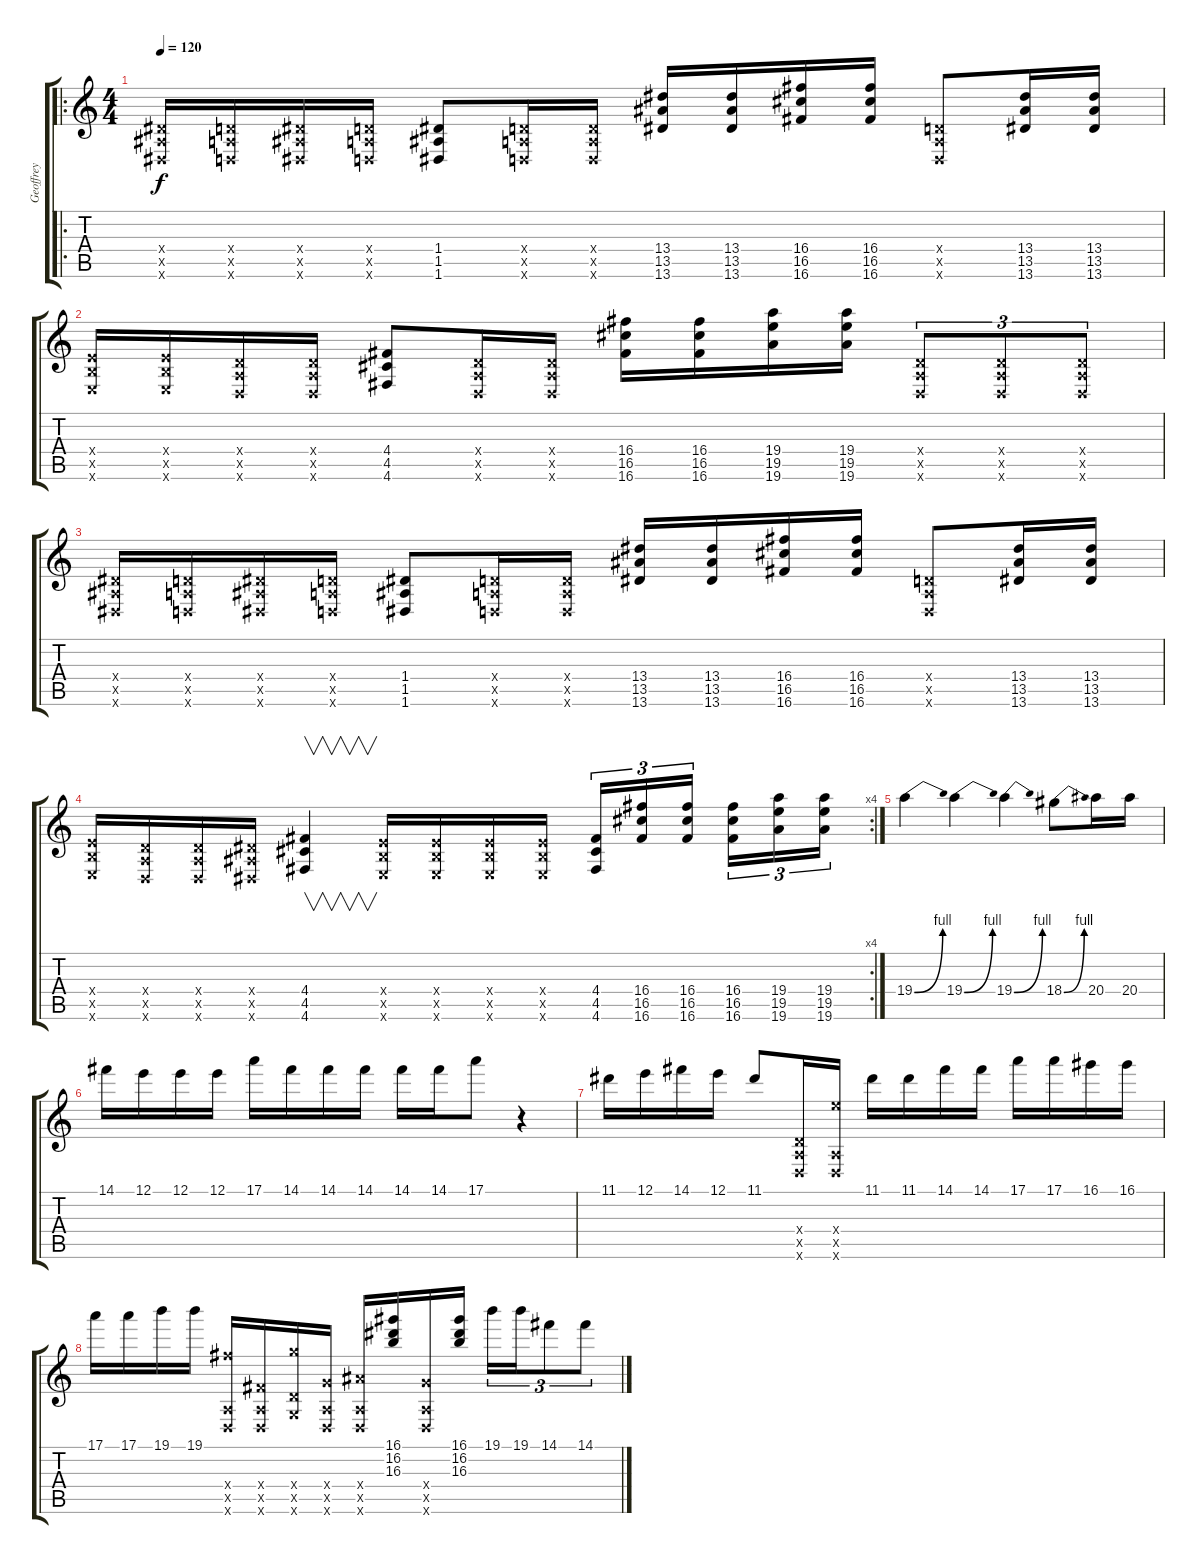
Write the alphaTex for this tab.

\track ("Geoffrey" "Geoffrey") {instrument distortionguitar}
\staff {score tabs}
\tuning (E4 B3 G3 D3 A2 D2) {hide}
\ro
\ts (4 4)
\tempo 120
\clef g2
\ks c
(1.4{x} 1.5{x} 1.6{x}).16{dy f instrument distortionguitar} (0.4{x} 0.5{x} 0.6{x}).16 (1.4{x} 1.5{x} 1.6{x}).16 (0.4{x} 0.5{x} 0.6{x}).16 (1.4 1.5 1.6).8 (0.4{x} 0.5{x} 0.6{x}).16 (0.4{x} 0.5{x} 0.6{x}).16 (13.4 13.5 13.6).16 (13.4 13.5 13.6).16 (16.4 16.5 16.6).16 (16.4 16.5 16.6).16 (0.4{x} 0.5{x} 0.6{x}).8 (13.4 13.5 13.6).16 (13.4 13.5 13.6).16 |
(2.4{x} 2.5{x} 2.6{x}).16 (2.4{x} 2.5{x} 2.6{x}).16 (0.4{x} 0.5{x} 0.6{x}).16 (0.4{x} 0.5{x} 0.6{x}).16 (4.4 4.5 4.6).8 (0.4{x} 0.5{x} 0.6{x}).16 (0.4{x} 0.5{x} 0.6{x}).16 (16.4 16.5 16.6).16 (16.4 16.5 16.6).16 (19.4 19.5 19.6).16 (19.4 19.5 19.6).16 (0.4{x} 0.5{x} 0.6{x}).8{tu (3 2)} (0.4{x} 0.5{x} 0.6{x}).8{tu (3 2)} (0.4{x} 0.5{x} 0.6{x}).8{tu (3 2)} |
(1.4{x} 1.5{x} 1.6{x}).16 (0.4{x} 0.5{x} 0.6{x}).16 (1.4{x} 1.5{x} 1.6{x}).16 (0.4{x} 0.5{x} 0.6{x}).16 (1.4 1.5 1.6).8 (0.4{x} 0.5{x} 0.6{x}).16 (0.4{x} 0.5{x} 0.6{x}).16 (13.4 13.5 13.6).16 (13.4 13.5 13.6).16 (16.4 16.5 16.6).16 (16.4 16.5 16.6).16 (0.4{x} 0.5{x} 0.6{x}).8 (13.4 13.5 13.6).16 (13.4 13.5 13.6).16 |
\rc 4
(2.4{x} 2.5{x} 2.6{x}).16 (0.4{x} 0.5{x} 0.6{x}).16 (0.4{x} 0.5{x} 0.6{x}).16 (1.4{x} 1.5{x} 1.6{x}).16 (4.4 4.5 4.6).4{v} (2.4{x} 2.5{x} 2.6{x}).16 (2.4{x} 2.5{x} 2.6{x}).16 (2.4{x} 2.5{x} 2.6{x}).16 (2.4{x} 2.5{x} 2.6{x}).16 (4.4 4.5 4.6).16{tu (3 2)} (16.4 16.5 16.6).16{tu (3 2)} (16.4 16.5 16.6).16{tu (3 2)} (16.4 16.5 16.6).16{tu (3 2)} (19.4 19.5 19.6).16{tu (3 2)} (19.4 19.5 19.6).16{tu (3 2)} |
19.4{be (bend 0 0 60 4)}.4 19.4{be (bend 0 0 60 4)}.4 19.4{be (bend 0 0 60 4)}.4 18.4{be (bend 0 0 60 4)}.8 20.4.16 20.4.16 |
14.1.16 12.1.16 12.1.16 12.1.16 17.1.16 14.1.16 14.1.16 14.1.16 14.1.16 14.1.16 17.1.8 r.4 |
11.1.16 12.1.16 14.1.16 12.1.16 11.1.8 (0.4{x} 0.5{x} 0.6{x}).16 (14.4{x} 0.5{x} 0.6{x}).16 11.1.16 11.1.16 14.1.16 14.1.16 17.1.16 17.1.16 16.1.16 16.1.16 |
17.1.16 17.1.16 19.1.16 19.1.16 (16.4{x} 0.5{x} 0.6{x}).16 (4.4{x} 0.5{x} 0.6{x}).16 (17.4{x} 5.5{x} 5.6{x}).16 (5.4{x} 0.5{x} 0.6{x}).16 (8.4{x} 0.5{x} 0.6{x}).16 (16.1 16.2 16.3).16 (5.4{x} 0.5{x} 0.6{x}).16 (16.1 16.2 16.3).16 19.1.16{tu (3 2)} 19.1.16{tu (3 2)} 14.1.8{tu (3 2)} 14.1.8{tu (3 2)}
